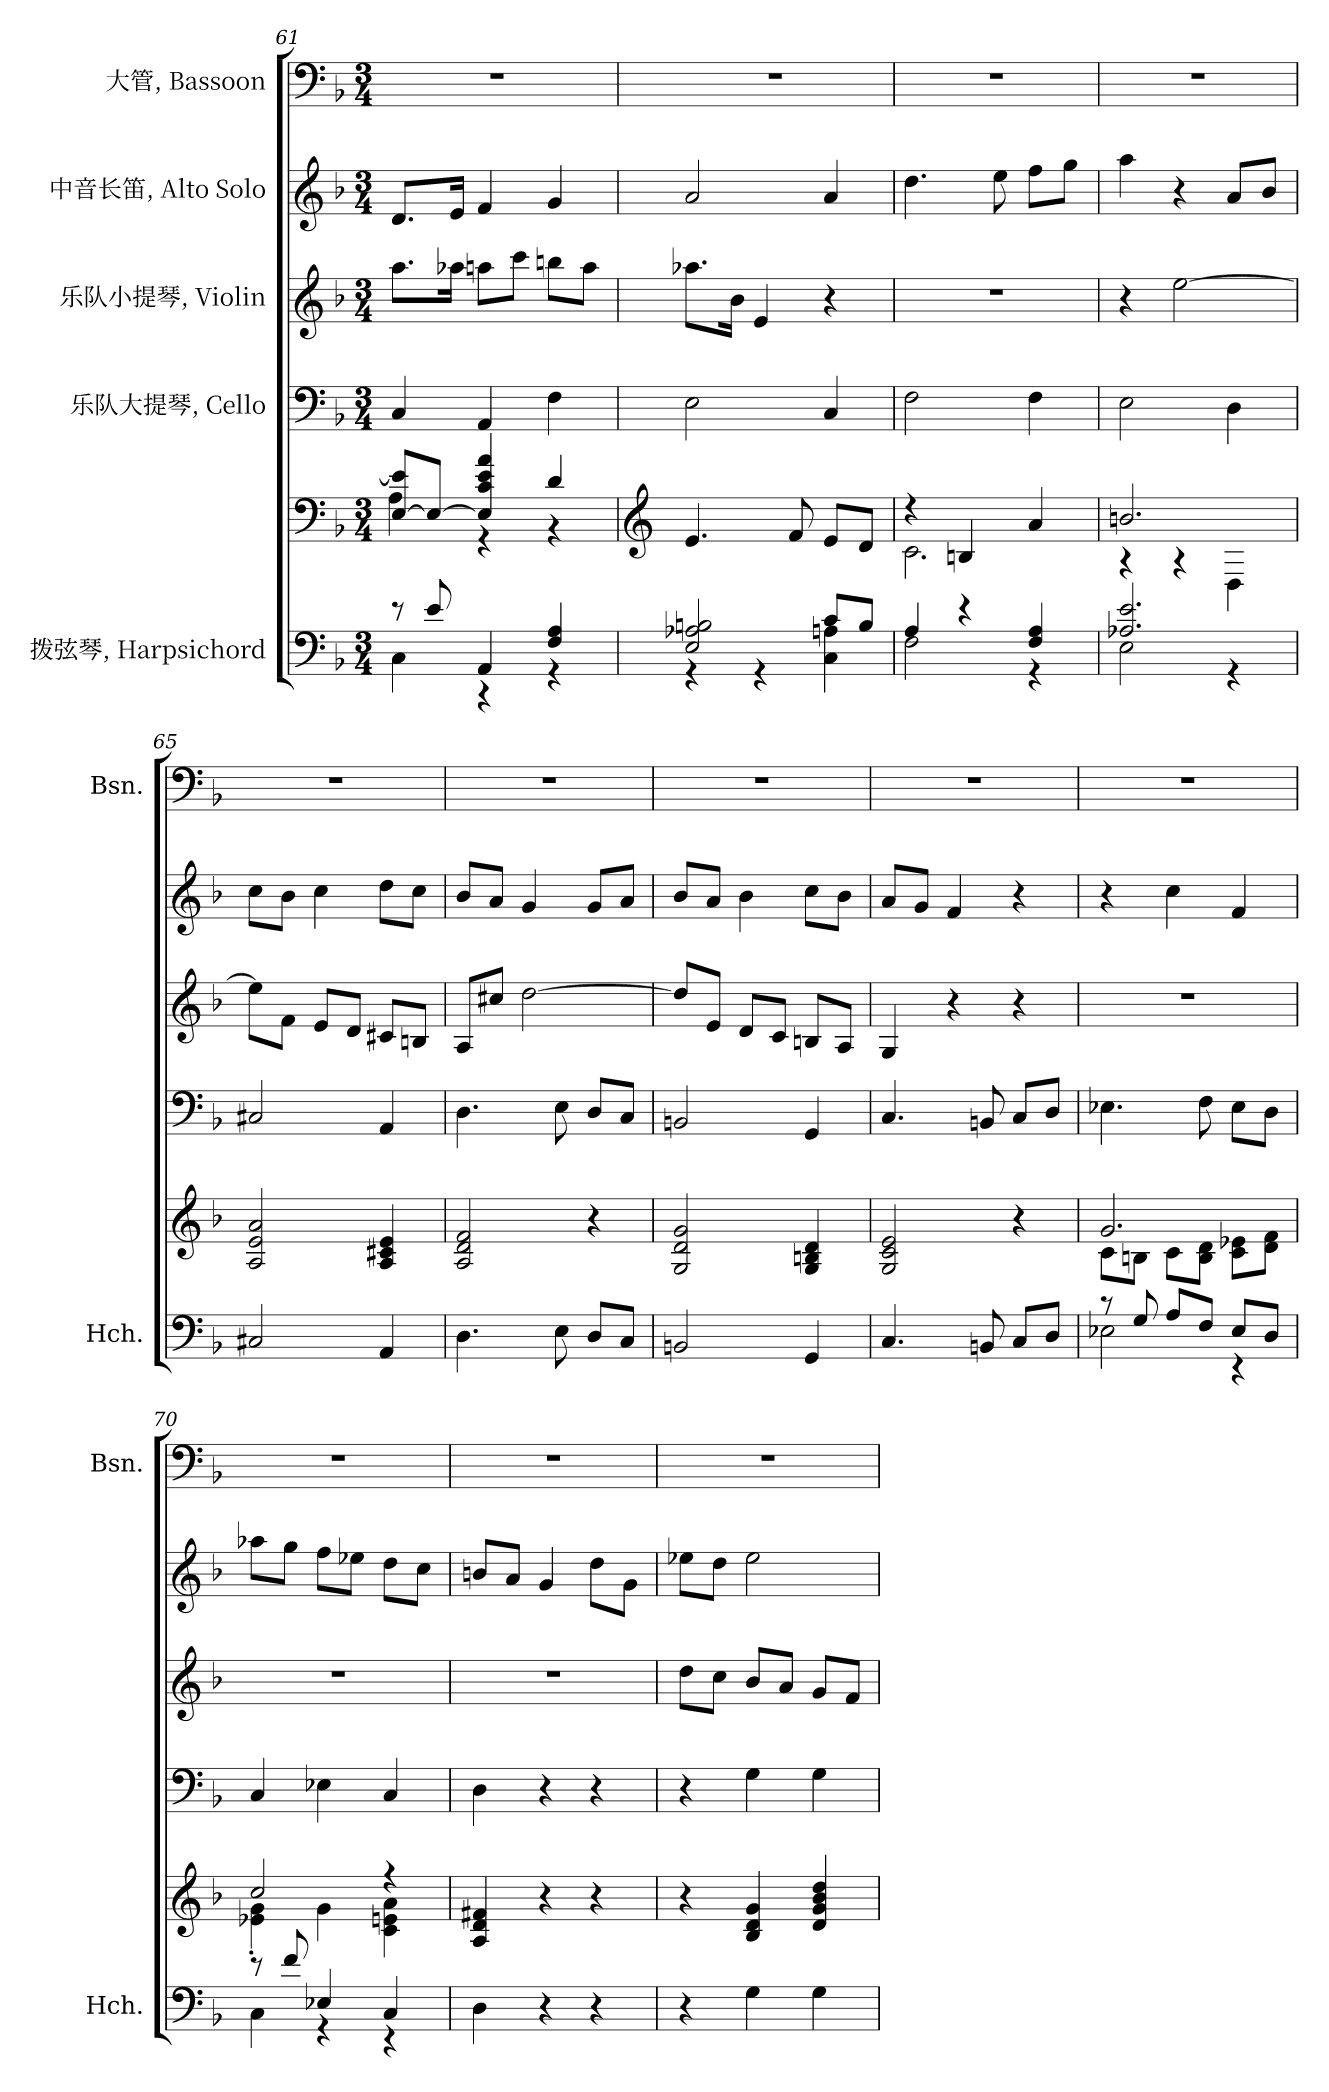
**kern	**kern	**kern	**kern	**kern	**kern
*part5	*part5	*part4	*part3	*part2	*part1
*staff6	*staff5	*staff4	*staff3	*staff2	*staff1
*I"拨弦琴, Harpsichord	*	*I"乐队大提琴, Cello	*I"乐队小提琴, Violin	*I"中音长笛, Alto Solo	*I"大管, Bassoon
*I'Hch.	*	*	*	*	*I'Bsn.
*clefF4	*clefF4	*clefF4	*clefG2	*clefG2	*clefF4
*	*	*	*	*ITrd3c5	*
*k[b-]	*k[b-]	*k[b-]	*k[b-]	*k[]	*k[b-]
*M3/4	*M3/4	*M3/4	*M3/4	*M3/4	*M3/4
=61	=61	=61	=61	=61	=61
*^	*^	*	*	*	*
8r	4C\	[8E/ 8e/]L	4A\	4C/	8.aa\L	8.A/L	2.r
8e/	.	8E/J_	.	.	.	.	.
.	.	.	.	.	16aa-X\Jk	16B/Jk	.
4AA/	4r	4E/] 4c/ 4e/ 4a/	4r	4AA/	8aan\L	4c/	.
.	.	.	.	.	8ccc\J	.	.
4F/ 4A/	4r	4d/	4r	4F\	8bbn\L	4d/	.
.	.	.	.	.	8aa\J	.	.
*	*	*v	*v	*	*	*	*
=62	=62	=62	=62	=62	=62	=62
*	*	*clefG2	*	*	*	*
2E/ 2A-X/ 2Bn/	4r	4.e/	2E\	8.aa-X\L	2e/	2.r
.	.	.	.	16b-\Jk	.	.
.	4r	.	.	4e/	.	.
.	.	8f/	.	.	.	.
8c/L	4C\ 4An\	8e/L	4C/	4r	4e/	.
8B/J	.	8d/J	.	.	.	.
!!LO:LB:g=z
=63	=63	=63	=63	=63	=63	=63
*	*	*^	*	*	*	*
4A/	2F\	4r	2.c\	2F\	2.r	4.a\	2.r
4r	.	4Bn/	.	.	.	.	.
.	.	.	.	.	.	8b\	.
4F/ 4A/	4r	4a/	.	4F\	.	8cc\L	.
.	.	.	.	.	.	8dd\J	.
=64	=64	=64	=64	=64	=64	=64	=64
2.A-X/ 2.e/	2E\	2.bn/	4r	2E\	4r	4ee\	2.r
.	.	.	4r	.	[2ee\	4r	.
.	4r	.	4D\	4D\	.	8e/L	.
.	.	.	.	.	.	8f/J	.
*v	*v	*	*	*	*	*	*
*	*v	*v	*	*	*	*
=65	=65	=65	=65	=65	=65
2C#X/	2A/ 2e/ 2a/	2C#X/	8ee\L]	8g\L	2.r
.	.	.	8f\J	8f\J	.
.	.	.	8e/L	4g\	.
.	.	.	8d/J	.	.
4AA/	4A/ 4c#X/ 4e/	4AA/	8c#X/L	8a\L	.
.	.	.	8Bn/J	8g\J	.
=66	=66	=66	=66	=66	=66
4.D\	2A/ 2d/ 2f/	4.D\	8A/L	8f/L	2.r
.	.	.	8cc#X/J	8e/J	.
.	.	.	[2dd\	4d/	.
8E\	.	8E\	.	.	.
8D/L	4r	8D/L	.	8d/L	.
8C/J	.	8C/J	.	8e/J	.
=67	=67	=67	=67	=67	=67
2BBn/	2G/ 2d/ 2g/	2BBn/	8dd/L]	8f/L	2.r
.	.	.	8e/J	8e/J	.
.	.	.	8d/L	4f\	.
.	.	.	8c/J	.	.
4GG/	4G/ 4Bn/ 4d/	4GG/	8Bn/L	8g\L	.
.	.	.	8A/J	8f\J	.
=68	=68	=68	=68	=68	=68
4.C/	2G/ 2c/ 2e/	4.C/	4G/	8e/L	2.r
.	.	.	.	8d/J	.
.	.	.	4r	4c/	.
8BBn/	.	8BBn/	.	.	.
8C/L	4r	8C/L	4r	4r	.
8D/J	.	8D/J	.	.	.
!!LO:PB:g=z
=69	=69	=69	=69	=69	=69
*^	*^	*	*	*	*
8r	2E-X\	2.g/	8c\L	4.E-X\	2.r	4r	2.r
8G/	.	.	8Bn\J	.	.	.	.
8A/L	.	.	8c\L	.	.	4g\	.
8F/J	.	.	8B\ 8d\J	8F\	.	.	.
8E-/L	4r	.	8c\ 8e-X\L	8E-\L	.	4c/	.
8D/J	.	.	8d\ 8f\J	8D\J	.	.	.
=70	=70	=70	=70	=70	=70	=70	=70
8r	4C\	2cc/	4e-X\' 4g\'	4C/	2.r	8ee-X\L	2.r
8f/	.	.	.	.	.	8dd\J	.
4E-X/	4r	.	4g\	4E-X\	.	8cc\L	.
.	.	.	.	.	.	8b-X\J	.
4C/	4r	4r	4c\ 4en\ 4a\	4C/	.	8a\L	.
.	.	.	.	.	.	8g\J	.
*v	*v	*	*	*	*	*	*
*	*v	*v	*	*	*	*
=71	=71	=71	=71	=71	=71
4D\	4A/ 4d/ 4f#X/	4D\	2.r	8f#X/L	2.r
.	.	.	.	8e/J	.
4r	4r	4r	.	4d/	.
4r	4r	4r	.	8a\L	.
.	.	.	.	8d\J	.
=72	=72	=72	=72	=72	=72
4r	4r	4r	8dd\L	8b-X\L	2.r
.	.	.	8cc\J	8a\J	.
4G\	4B-/ 4d/ 4g/	4G\	8b-/L	2b-\	.
.	.	.	8a/J	.	.
4G\	4d/ 4g/ 4b-/ 4dd/	4G\	8g/L	.	.
.	.	.	8f/J	.	.
=	=	=	=	=	=
*-	*-	*-	*-	*-	*-
